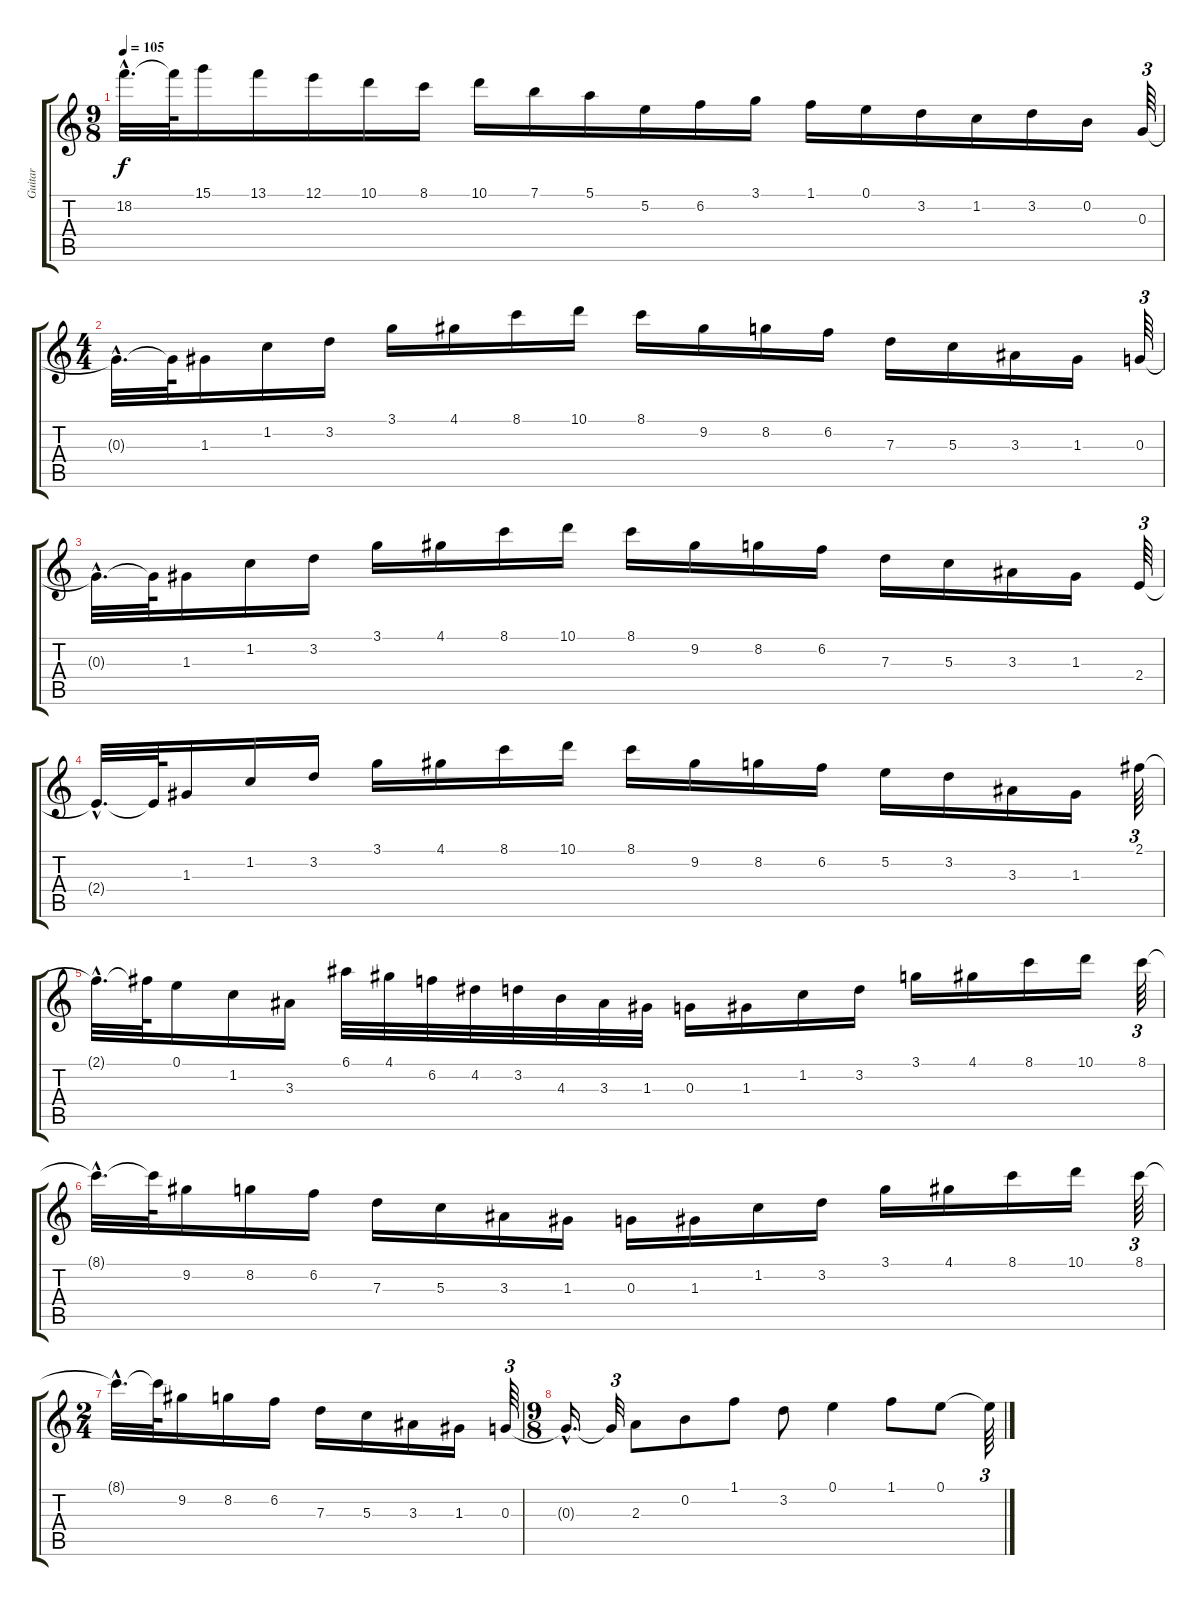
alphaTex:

\track ("Guitar" "Guitar") {instrument distortionguitar}
\staff {score tabs}
\tuning (E4 B3 G3 D3 A2 E2) {hide}
\ts (9 8)
\tempo 105
\clef g2
\ks c
18.2{hac t}.32{d dy f} 18.2{t}.64 15.1.16 13.1.16 12.1.16 10.1.16 8.1.16 10.1.16 7.1.16 5.1.16 5.2.16 6.2.16 3.1.16 1.1.16 0.1.16 3.2.16 1.2.16 3.2.16 0.2.16 0.3.64{tu (3 2)} |
\ts (4 4)
0.3{hac t}.32{d} 0.3{t}.64 1.3.16 1.2.16 3.2.16 3.1.16 4.1.16 8.1.16 10.1.16 8.1.16 9.2.16 8.2.16 6.2.16 7.3.16 5.3.16 3.3.16 1.3.16 0.3.64{tu (3 2)} |
0.3{hac t}.32{d} 0.3{t}.64 1.3.16 1.2.16 3.2.16 3.1.16 4.1.16 8.1.16 10.1.16 8.1.16 9.2.16 8.2.16 6.2.16 7.3.16 5.3.16 3.3.16 1.3.16 2.4.64{tu (3 2)} |
2.4{hac t}.32{d} 2.4{t}.64 1.3.16 1.2.16 3.2.16 3.1.16 4.1.16 8.1.16 10.1.16 8.1.16 9.2.16 8.2.16 6.2.16 5.2.16 3.2.16 3.3.16 1.3.16 2.1.64{tu (3 2)} |
2.1{hac t}.32{d} 2.1{t}.64 0.1.16 1.2.16 3.3.16 6.1.32 4.1.32 6.2.32 4.2.32 3.2.32 4.3.32 3.3.32 1.3.32 0.3.16 1.3.16 1.2.16 3.2.16 3.1.16 4.1.16 8.1.16 10.1.16 8.1.64{tu (3 2)} |
8.1{hac t}.32{d} 8.1{t}.64 9.2.16 8.2.16 6.2.16 7.3.16 5.3.16 3.3.16 1.3.16 0.3.16 1.3.16 1.2.16 3.2.16 3.1.16 4.1.16 8.1.16 10.1.16 8.1.64{tu (3 2)} |
\ts (2 4)
8.1{hac t}.32{d} 8.1{t}.64 9.2.16 8.2.16 6.2.16 7.3.16 5.3.16 3.3.16 1.3.16 0.3.64{tu (3 2)} |
\ts (9 8)
0.3{hac t}.16{d} 0.3{t}.32{tu (3 2)} 2.3.8 0.2.8 1.1.8 3.2.8 0.1.4 1.1.8 0.1.8 0.1{t}.64{tu (3 2)}
